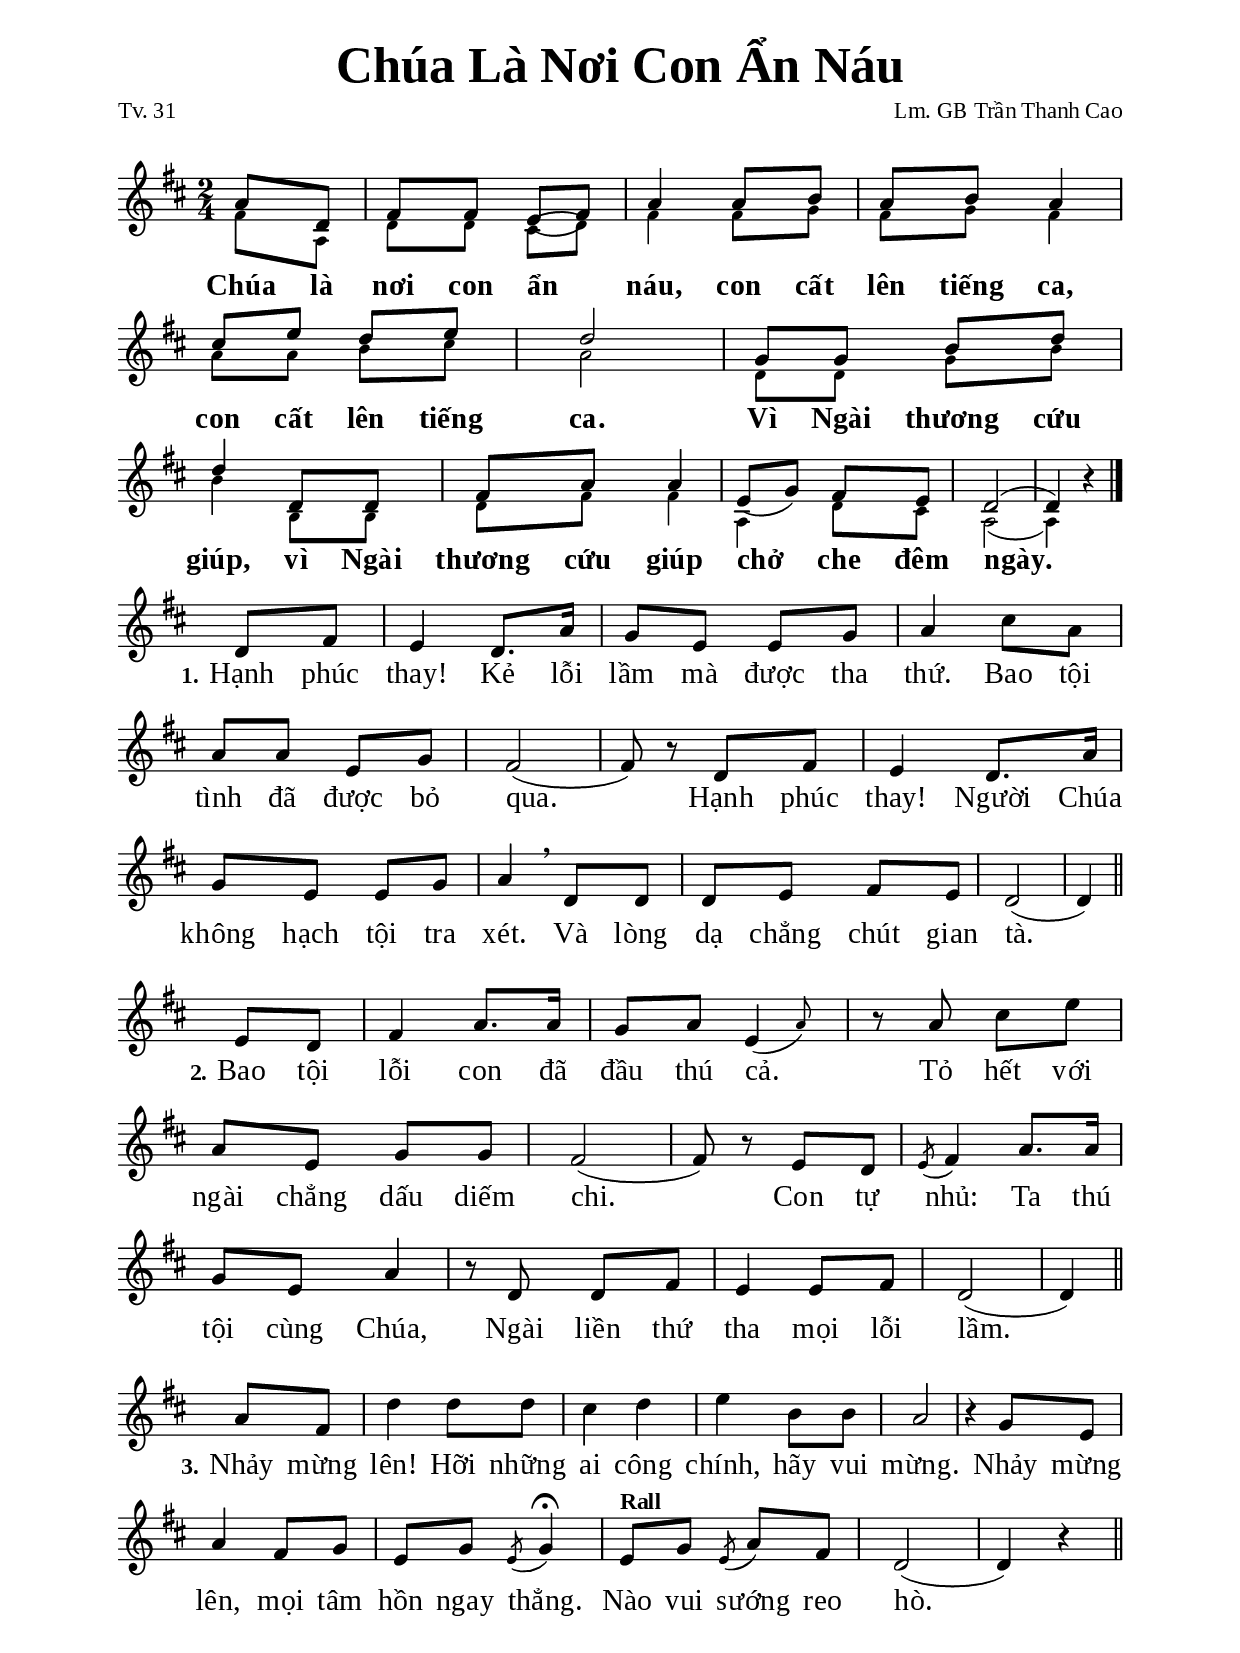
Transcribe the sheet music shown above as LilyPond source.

% Cài đặt chung
\version "2.22.1"
\include "english.ly"

\header {
  title = \markup { \fontsize #3 "Chúa Là Nơi Con Ẩn Náu" }
  poet = "Tv. 31"
  composer = "Lm. GB Trần Thanh Cao"
  arranger = " "
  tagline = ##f
}

\paper {
  #(set-paper-size "a4")
  top-margin = 10\mm
  bottom-margin = 10\mm
  left-margin = 20\mm
  right-margin = 20\mm
  indent = #0
  #(define fonts
    (make-pango-font-tree
      "Liberation Serif"
      "Liberation Serif"
      "Liberation Serif"
      (/ 20 20)))
  page-count = #1
}

% Nhạc điệp khúc
nhacDiepKhucSop = \relative c'' {
  \partial 4 a8 d, |
  fs fs e _(fs) |
  a4 a8 b |
  a b a4 |
  cs8 e d e |
  d2 |
  g,8 g b d |
  d4 d,8 d |
  fs a a4 |
  e8 _(g) fs e |
  d2 ( |
  d4) r \bar "|."
}

nhacDiepKhucBass = \relative c' {
  \override NoteHead.font-size = #-2
  \partial 4 fs8 a, |
  d d cs ^(d) |
  fs4 fs8 g |
  fs g fs4 |
  a8 a b cs |
  a2 |
  d,8 d g b |
  b4 b,8 b |
  d fs fs4 |
  a, d8 cs |
  a2 ( |
  a4) r
}

% Nhạc phiên khúc
nhacPhienKhucMot = \relative c' {
  \partial 4 d8 fs |
  e4 d8. a'16 |
  g8 e e g |
  a4 cs8 a |
  a a e g |
  fs2 ( |
  fs8) r d fs |
  e4 d8. a'16 |
  g8 e e g |
  a4 \breathe d,8 d |
  d e fs e |
  d2 ( |
  d4) \bar "||"
}

nhacPhienKhucHai = \relative c' {
  \partial 4 e8 d |
  fs4 a8. a16 |
  g8 a \afterGrace e4 (a8) |
  r8 a cs e |
  a, e g g |
  fs2 ( |
  fs8) r e d |
  \acciaccatura e8 fs4 a8. a16 |
  g8 e a4 |
  r8 d, d fs |
  e4 e8 fs |
  d2 ( |
  d4) \bar "||"
}

nhacPhienKhucBa = \relative c'' {
  \partial 4 a8 fs |
  d'4 d8 d |
  cs4 d |
  e b8 b |
  a2 |
  r4 g8 e |
  a4 fs8 g |
  e g \acciaccatura e8 g4 \fermata |
  \tempo "Rall" e8 g \acciaccatura e8 a fs |
  d2 ( |
  d4) r \bar "||"
}

% Lời điệp khúc
loiDiepKhuc = \lyricmode {
  Chúa là nơi con ẩn náu, con cất lên tiếng ca,
  con cất lên tiếng ca.
  Vì Ngài thương cứu giúp,
  vì Ngài thương cứu giúp chở che đêm ngày.
}

% Lời phiên khúc
loiPhienKhucMot = \lyricmode {
  \set stanza = #"1."
  Hạnh phúc thay! Kẻ lỗi lầm mà được tha thứ.
  Bao tội tình đã được bỏ qua.
  Hạnh phúc thay! Người Chúa không hạch tội tra xét.
  Và lòng dạ chẳng chút gian tà.
}

loiPhienKhucHai = \lyricmode {
  \set stanza = #"2."
  Bao tội lỗi con đã đầu thú cả.
  Tỏ hết với ngài chẳng dấu diếm chi.
  Con tự nhủ: Ta thú tội cùng Chúa,
  Ngài liền thứ tha mọi lỗi lầm.
}

loiPhienKhucBa = \lyricmode {
  \set stanza = #"3."
  Nhảy mừng lên! Hỡi những ai công chính,
  hãy vui mừng.
  Nhảy mừng lên, mọi tâm hồn ngay thẳng.
  Nào vui sướng reo hò.
}


% Dàn trang
\score {
  \new ChoirStaff <<
    \new Staff = diepKhuc \with {
        \consists "Merge_rests_engraver"
        %\magnifyStaff #(magstep +1)
      }
      <<
      \new Voice = beSop {
        \voiceOne \key d \major \time 2/4 \nhacDiepKhucSop
      }
      \new Voice = beBas {
        \voiceTwo \key d \major \time 2/4 \nhacDiepKhucBass
      }
    >>
    \new Lyrics \lyricsto beSop \loiDiepKhuc
  >>
  \layout {
    \override Lyrics.LyricText.font-series = #'bold
    \override Lyrics.LyricText.font-size = #+2.5
    \override Lyrics.LyricSpace.minimum-distance = #3.2
    \override Score.BarNumber.break-visibility = ##(#f #f #f)
    \override Score.SpacingSpanner.uniform-stretching = ##t
  }
}

\score {
  \new ChoirStaff <<
    \new Staff = phienKhuc \with {
        %\magnifyStaff #(magstep +1)
      }
      <<
      \new Voice = beSop {
        \key d \major \time 2/4 \nhacPhienKhucMot
      }
    >>
    \new Lyrics \lyricsto beSop \loiPhienKhucMot
  >>
  \layout {
    \override Staff.TimeSignature.transparent = ##t
    \override Lyrics.LyricText.font-size = #+2.5
    \override Lyrics.LyricSpace.minimum-distance = #2.5
    \override Score.BarNumber.break-visibility = ##(#f #f #f)
    \override Score.SpacingSpanner.uniform-stretching = ##t
  }
}

\score {
  \new ChoirStaff <<
    \new Staff = phienKhuc \with {
        %\magnifyStaff #(magstep +1)
      }
      <<
      \new Voice = beSop {
        \key d \major \time 2/4 \nhacPhienKhucHai
      }
    >>
    \new Lyrics \lyricsto beSop \loiPhienKhucHai
  >>
  \layout {
    \override Staff.TimeSignature.transparent = ##t
    \override Lyrics.LyricText.font-size = #+2.5
    \override Lyrics.LyricSpace.minimum-distance = #3.0
    \override Score.BarNumber.break-visibility = ##(#f #f #f)
    \override Score.SpacingSpanner.uniform-stretching = ##t
  }
}

\score {
  \new ChoirStaff <<
    \new Staff = phienKhuc \with {
        %\magnifyStaff #(magstep +1)
      }
      <<
      \new Voice = beSop {
        \key d \major \time 2/4 \nhacPhienKhucBa
      }
    >>
    \new Lyrics \lyricsto beSop \loiPhienKhucBa
  >>
  \layout {
    \override Staff.TimeSignature.transparent = ##t
    \override Lyrics.LyricText.font-size = #+2.5
    \override Lyrics.LyricSpace.minimum-distance = #1.2
    \override Score.BarNumber.break-visibility = ##(#f #f #f)
    \override Score.SpacingSpanner.uniform-stretching = ##t
  }
}
